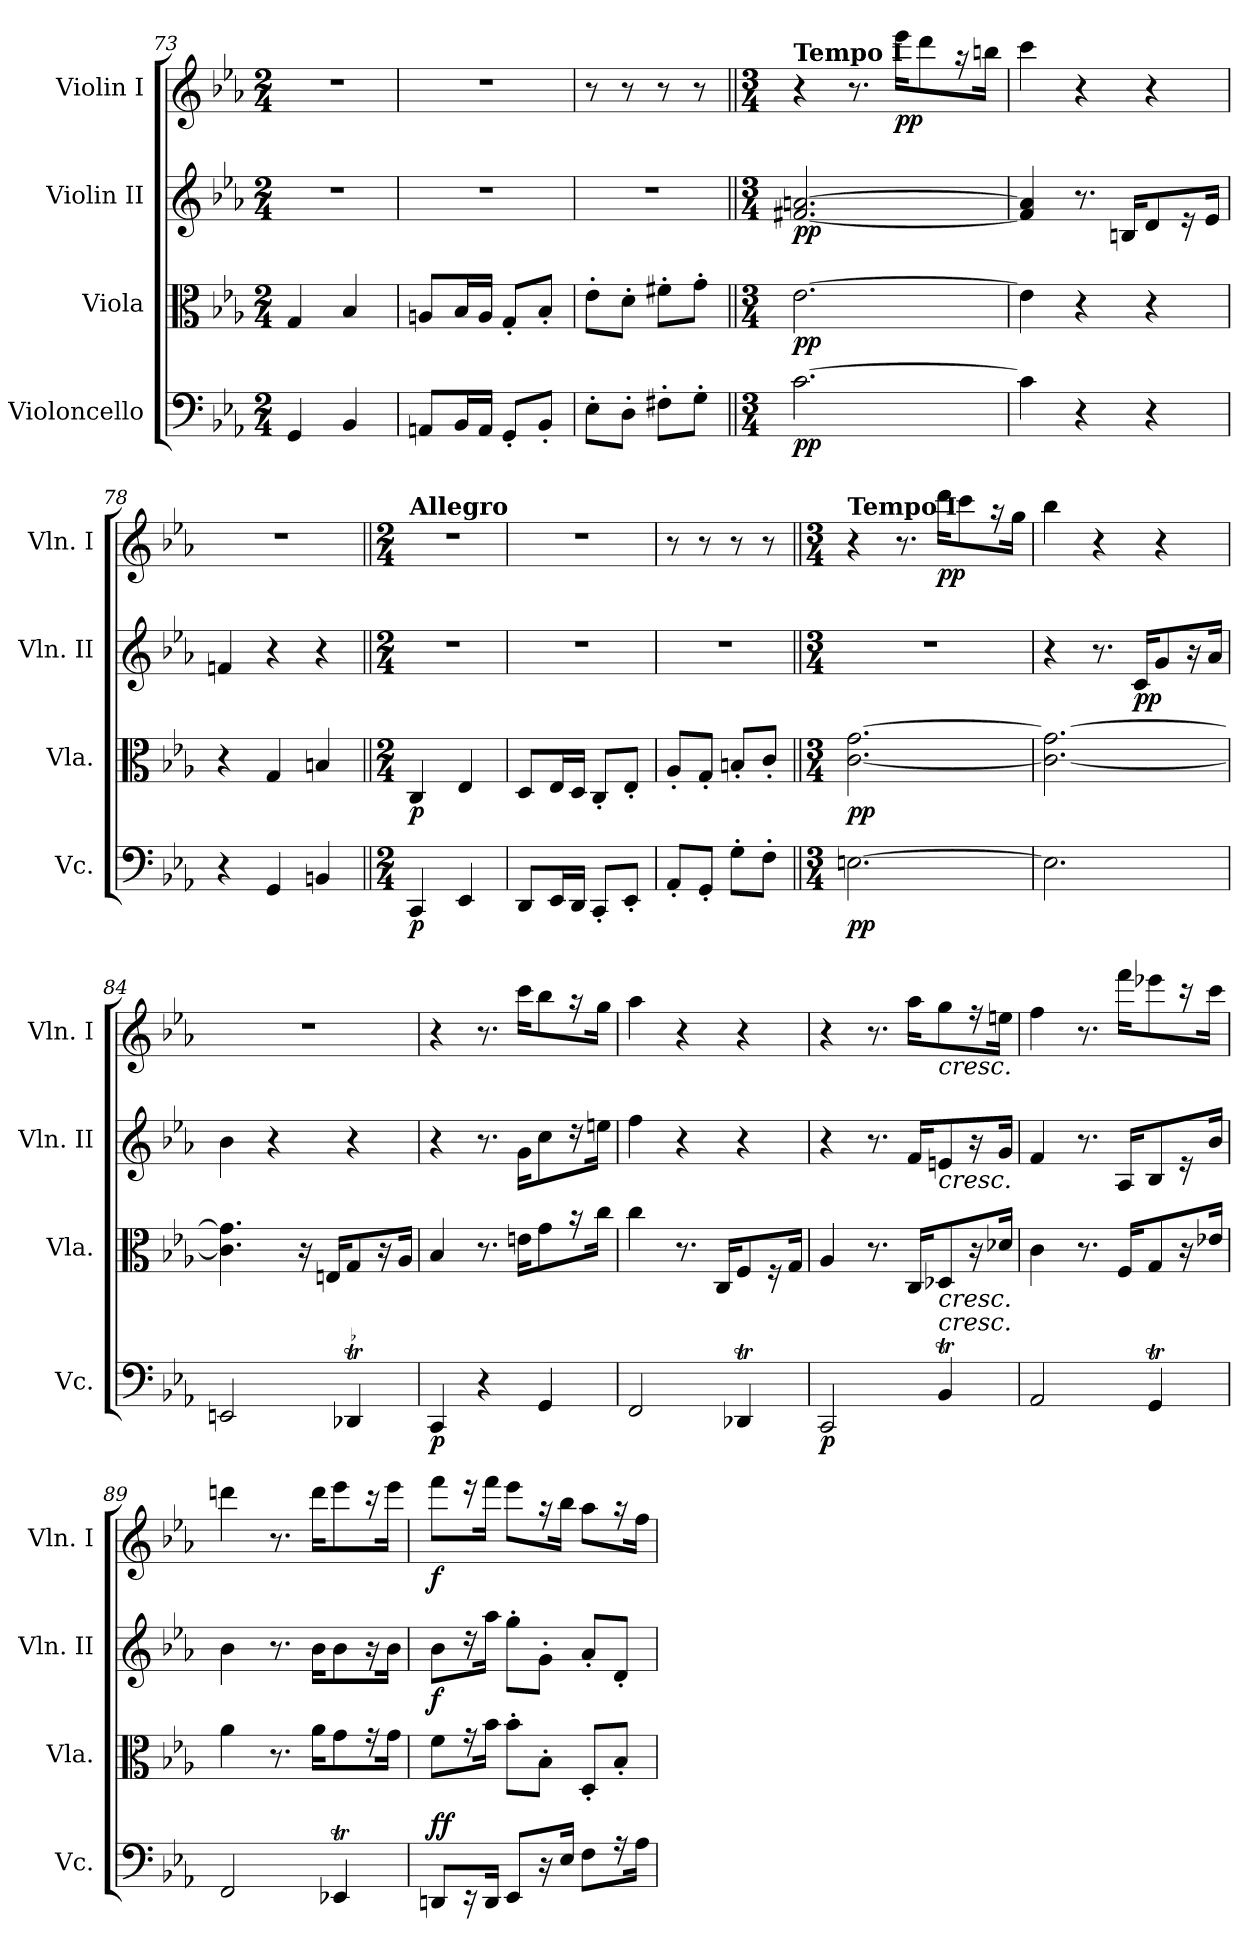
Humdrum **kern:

**kern	**dynam	**kern	**dynam	**kern	**dynam	**kern	**dynam
*part4	*part4	*part3	*part3	*part2	*part2	*part1	*part1
*staff4	*staff4	*staff3	*staff3	*staff2	*staff2	*staff1	*staff1
*I"Violoncello	*	*I"Viola	*	*I"Violin II	*	*I"Violin I	*
*I'Vc.	*	*I'Vla.	*	*I'Vln. II	*	*I'Vln. I	*
*clefF4	*	*clefC3	*	*clefG2	*	*clefG2	*
*k[b-e-a-]	*	*k[b-e-a-]	*	*k[b-e-a-]	*	*k[b-e-a-]	*
*E-:	*	*E-:	*	*E-:	*	*E-:	*
*M2/4	*	*M2/4	*	*M2/4	*	*M2/4	*
=73	=73	=73	=73	=73	=73	=73	=73
4GG/	.	4G/	.	2r	.	2r	.
4BB-/	.	4B-/	.	.	.	.	.
=74	=74	=74	=74	=74	=74	=74	=74
8AAn/L	.	8An/L	.	2r	.	2r	.
16BB-/L	.	16B-/L	.	.	.	.	.
16AA/JJ	.	16A/JJ	.	.	.	.	.
8GG'/L	.	8G'/L	.	.	.	.	.
8BB-'/J	.	8B-'/J	.	.	.	.	.
=75	=75	=75	=75	=75	=75	=75	=75
8E-'\L	.	8e-'\L	.	2r	.	8r	.
8D'\J	.	8d'\J	.	.	.	8r	.
8F#X'\L	.	8f#X'\L	.	.	.	8r	.
8G'\J	.	8g'\J	.	.	.	8r	.
=76||	=76||	=76||	=76||	=76||	=76||	=76||	=76||
*M3/4	*	*M3/4	*	*M3/4	*	*M3/4	*
!	!	!	!	!	!	!LO:TX:a:B:t=Tempo I	!
!	!LO:DY:b	!	!LO:DY:b	!	!LO:DY:b	!	!
[2.c\	pp	[2.e-\	pp	[2.f#X/ [2.an/	pp	4r	.
.	.	.	.	.	.	8.r	.
!	!	!	!	!	!	!	!LO:DY:b
.	.	.	.	.	.	16eee-\KL	pp
.	.	.	.	.	.	8ddd\	.
.	.	.	.	.	.	16r	.
.	.	.	.	.	.	16bbn\Jk	.
=77	=77	=77	=77	=77	=77	=77	=77
4c\]	.	4e-\]	.	4f#/] 4a/]	.	4ccc\	.
4r	.	4r	.	8.r	.	4r	.
.	.	.	.	16Bn/KL	.	.	.
4r	.	4r	.	8d/	.	4r	.
.	.	.	.	16r	.	.	.
.	.	.	.	16e-/Jk	.	.	.
=78	=78	=78	=78	=78	=78	=78	=78
4r	.	4r	.	4fn/	.	2.r	.
4GG/	.	4G/	.	4r	.	.	.
4BBn/	.	4Bn/	.	4r	.	.	.
=79||	=79||	=79||	=79||	=79||	=79||	=79||	=79||
*M2/4	*	*M2/4	*	*M2/4	*	*M2/4	*
*	*	*	*	*	*	*MM120	*
!	!	!	!	!	!	!LO:TX:a:B:t=Allegro	!
!	!LO:DY:b	!	!LO:DY:b	!	!	!	!
4CC/	p	4C/	p	2r	.	2r	.
4EE-/	.	4E-/	.	.	.	.	.
=80	=80	=80	=80	=80	=80	=80	=80
8DD/L	.	8D/L	.	2r	.	2r	.
16EE-/L	.	16E-/L	.	.	.	.	.
16DD/JJ	.	16D/JJ	.	.	.	.	.
8CC'/L	.	8C'/L	.	.	.	.	.
8EE-'/J	.	8E-'/J	.	.	.	.	.
=81	=81	=81	=81	=81	=81	=81	=81
8AA-'/L	.	8A-'/L	.	2r	.	8r	.
8GG'/J	.	8G'/J	.	.	.	8r	.
8G'\L	.	8Bn'/L	.	.	.	8r	.
8F'\J	.	8c'/J	.	.	.	8r	.
=82||	=82||	=82||	=82||	=82||	=82||	=82||	=82||
*M3/4	*	*M3/4	*	*M3/4	*	*M3/4	*
!	!	!	!	!	!	!LO:TX:a:B:t=Tempo I	!
!	!LO:DY:b	!	!LO:DY:b	!	!	!	!
[2.En\	pp	[2.c\ [2.g\	pp	2.r	.	4r	.
.	.	.	.	.	.	8.r	.
!	!	!	!	!	!	!	!LO:DY:b
.	.	.	.	.	.	16ddd\KL	pp
.	.	.	.	.	.	8ccc\	.
.	.	.	.	.	.	16r	.
.	.	.	.	.	.	16gg\Jk	.
=83	=83	=83	=83	=83	=83	=83	=83
2.E\]	.	2.c\_ 2.g\_	.	4r	.	4bb-\	.
.	.	.	.	8.r	.	4r	.
!	!	!	!	!	!LO:DY:b	!	!
.	.	.	.	16c/KL	pp	.	.
.	.	.	.	8g/	.	4r	.
.	.	.	.	16r	.	.	.
.	.	.	.	16a-/Jk	.	.	.
=84	=84	=84	=84	=84	=84	=84	=84
2EEn/	.	4.c\] 4.g\]	.	4b-\	.	2.r	.
.	.	.	.	4r	.	.	.
.	.	16r	.	.	.	.	.
.	.	16En/KL	.	.	.	.	.
4DD-XT/	.	8G/	.	4r	.	.	.
.	.	16r	.	.	.	.	.
.	.	16A-/Jk	.	.	.	.	.
=85	=85	=85	=85	=85	=85	=85	=85
!	!LO:DY:b	!	!	!	!	!	!
4CC/	p	4B-/	.	4r	.	4r	.
4r	.	8.r	.	8.r	.	8.r	.
.	.	16en\KL	.	16g\KL	.	16ccc\KL	.
4GG/	.	8g\	.	8cc\	.	8bb-\	.
.	.	16r	.	16r	.	16r	.
.	.	16cc\Jk	.	16een\Jk	.	16gg\Jk	.
=86	=86	=86	=86	=86	=86	=86	=86
2FF/	.	4cc\	.	4ff\	.	4aa-\	.
.	.	8.r	.	4r	.	4r	.
.	.	16C/KL	.	.	.	.	.
4DD-XT/	.	8F/	.	4r	.	4r	.
.	.	16r	.	.	.	.	.
.	.	16G/Jk	.	.	.	.	.
=87	=87	=87	=87	=87	=87	=87	=87
!	!LO:DY:b	!	!	!	!	!	!
2CC/	p	4A-/	.	4r	.	4r	.
.	.	8.r	.	8.r	.	8.r	.
.	.	16C/KL	.	16f/KL	.	16aa-\KL	.
!	!	!	!	!	!	!LO:TX:b:i:t=cresc.	!
!	!	!	!	!LO:TX:b:i:t=cresc.	!	!	!
!	!	!LO:TX:b:i:t=cresc.	!	!	!	!	!
!LO:TX:a:i:t=cresc.	!	!	!	!	!	!	!
4BB-T/	.	8D-X/	.	8en/	.	8gg\	.
.	.	16r	.	16r	.	16r	.
.	.	16d-X/Jk	.	16g/Jk	.	16een\Jk	.
=88	=88	=88	=88	=88	=88	=88	=88
2AA-/	.	4c\	.	4f/	.	4ff\	.
.	.	8.r	.	8.r	.	8.r	.
.	.	16F/KL	.	16A-/KL	.	16fff\KL	.
4GGt/	.	8G/	.	8B-/	.	8eee-X\	.
.	.	16r	.	16r	.	16r	.
.	.	16e-X/Jk	.	16b-/Jk	.	16ccc\Jk	.
=89	=89	=89	=89	=89	=89	=89	=89
2FF/	.	4a-\	.	4b-\	.	4dddn\	.
.	.	8.r	.	8.r	.	8.r	.
.	.	16a-\KL	.	16b-\KL	.	16ddd\KL	.
4EE-XT/	.	8g\	.	8b-\	.	8eee-\	.
.	.	16r	.	16r	.	16r	.
.	.	16g\Jk	.	16b-\Jk	.	16eee-\Jk	.
=90	=90	=90	=90	=90	=90	=90	=90
!	!LO:DY:b	!	!	!	!	!	!
!	!LO:DY:n=1:a	!	!	!	!LO:DY:b	!	!LO:DY:b
8DDn/L	f f	8f\L	.	8b-\L	f	8fff\L	f
16r	.	16r	.	16r	.	16r	.
16DD/Jk	.	16b-\Jk	.	16aa-\Jk	.	16fff\Jk	.
8EE-/L	.	8b-'\L	.	8gg'\L	.	8eee-\L	.
16r	.	8B-'\J	.	8g'\J	.	16r	.
16E-/Jk	.	.	.	.	.	16bb-\Jk	.
8F\L	.	8D'/L	.	8a-'/L	.	8aa-\L	.
16r	.	8B-'/J	.	8d'/J	.	16r	.
16A-\Jk	.	.	.	.	.	16ff\Jk	.
=	=	=	=	=	=	=	=
*-	*-	*-	*-	*-	*-	*-	*-
